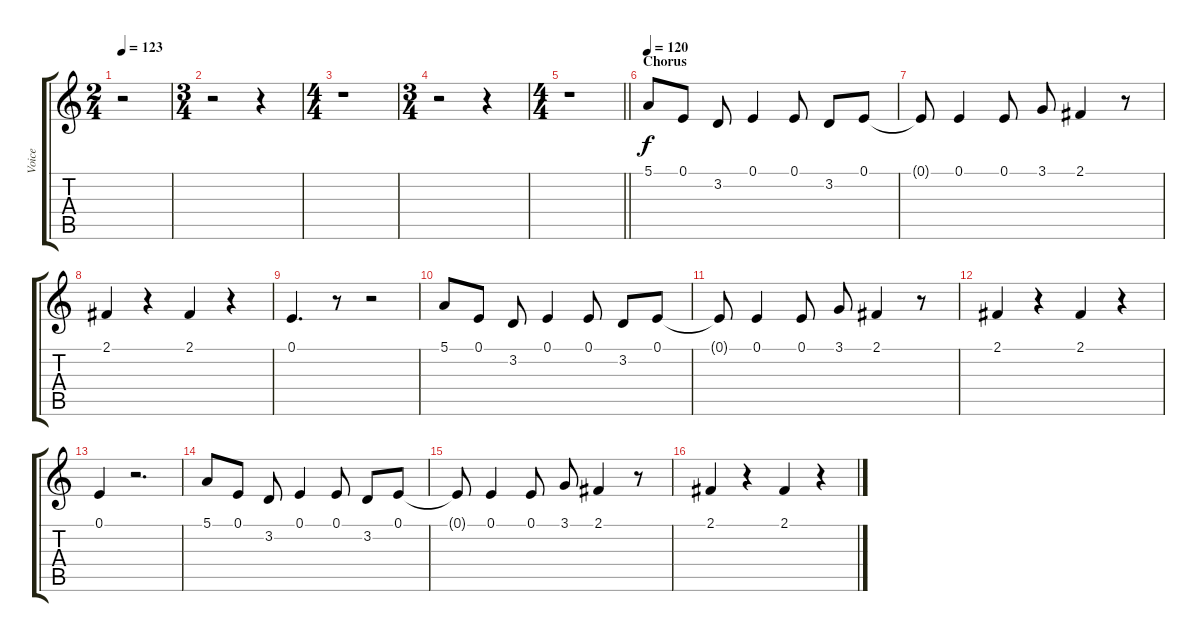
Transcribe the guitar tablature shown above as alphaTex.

\track ("Voice" "Voice") {instrument bassoon}
\staff {score tabs}
\tuning (E4 B3 G3 D3 A2 E2) {hide}
\ts (2 4)
\tempo 123
\clef g2
\ks c
r.2{dy f} |
\ts (3 4)
r.2 r.4 |
\ts (4 4)
r.1 |
\ts (3 4)
r.2 r.4 |
\ts (4 4)
\barLineRight lightlight
r.1 |
\section ("" "Chorus")
\tempo 120
5.1.8 0.1.8 3.2.8 0.1.4 0.1.8 3.2.8 0.1.8 |
0.1{t}.8 0.1.4 0.1.8 3.1.8 2.1.4 r.8 |
2.1.4 r.4 2.1.4 r.4 |
0.1.4{d} r.8 r.2 |
5.1.8 0.1.8 3.2.8 0.1.4 0.1.8 3.2.8 0.1.8 |
0.1{t}.8 0.1.4 0.1.8 3.1.8 2.1.4 r.8 |
2.1.4 r.4 2.1.4 r.4 |
0.1.4 r.2{d} |
5.1.8 0.1.8 3.2.8 0.1.4 0.1.8 3.2.8 0.1.8 |
0.1{t}.8 0.1.4 0.1.8 3.1.8 2.1.4 r.8 |
2.1.4 r.4 2.1.4 r.4
